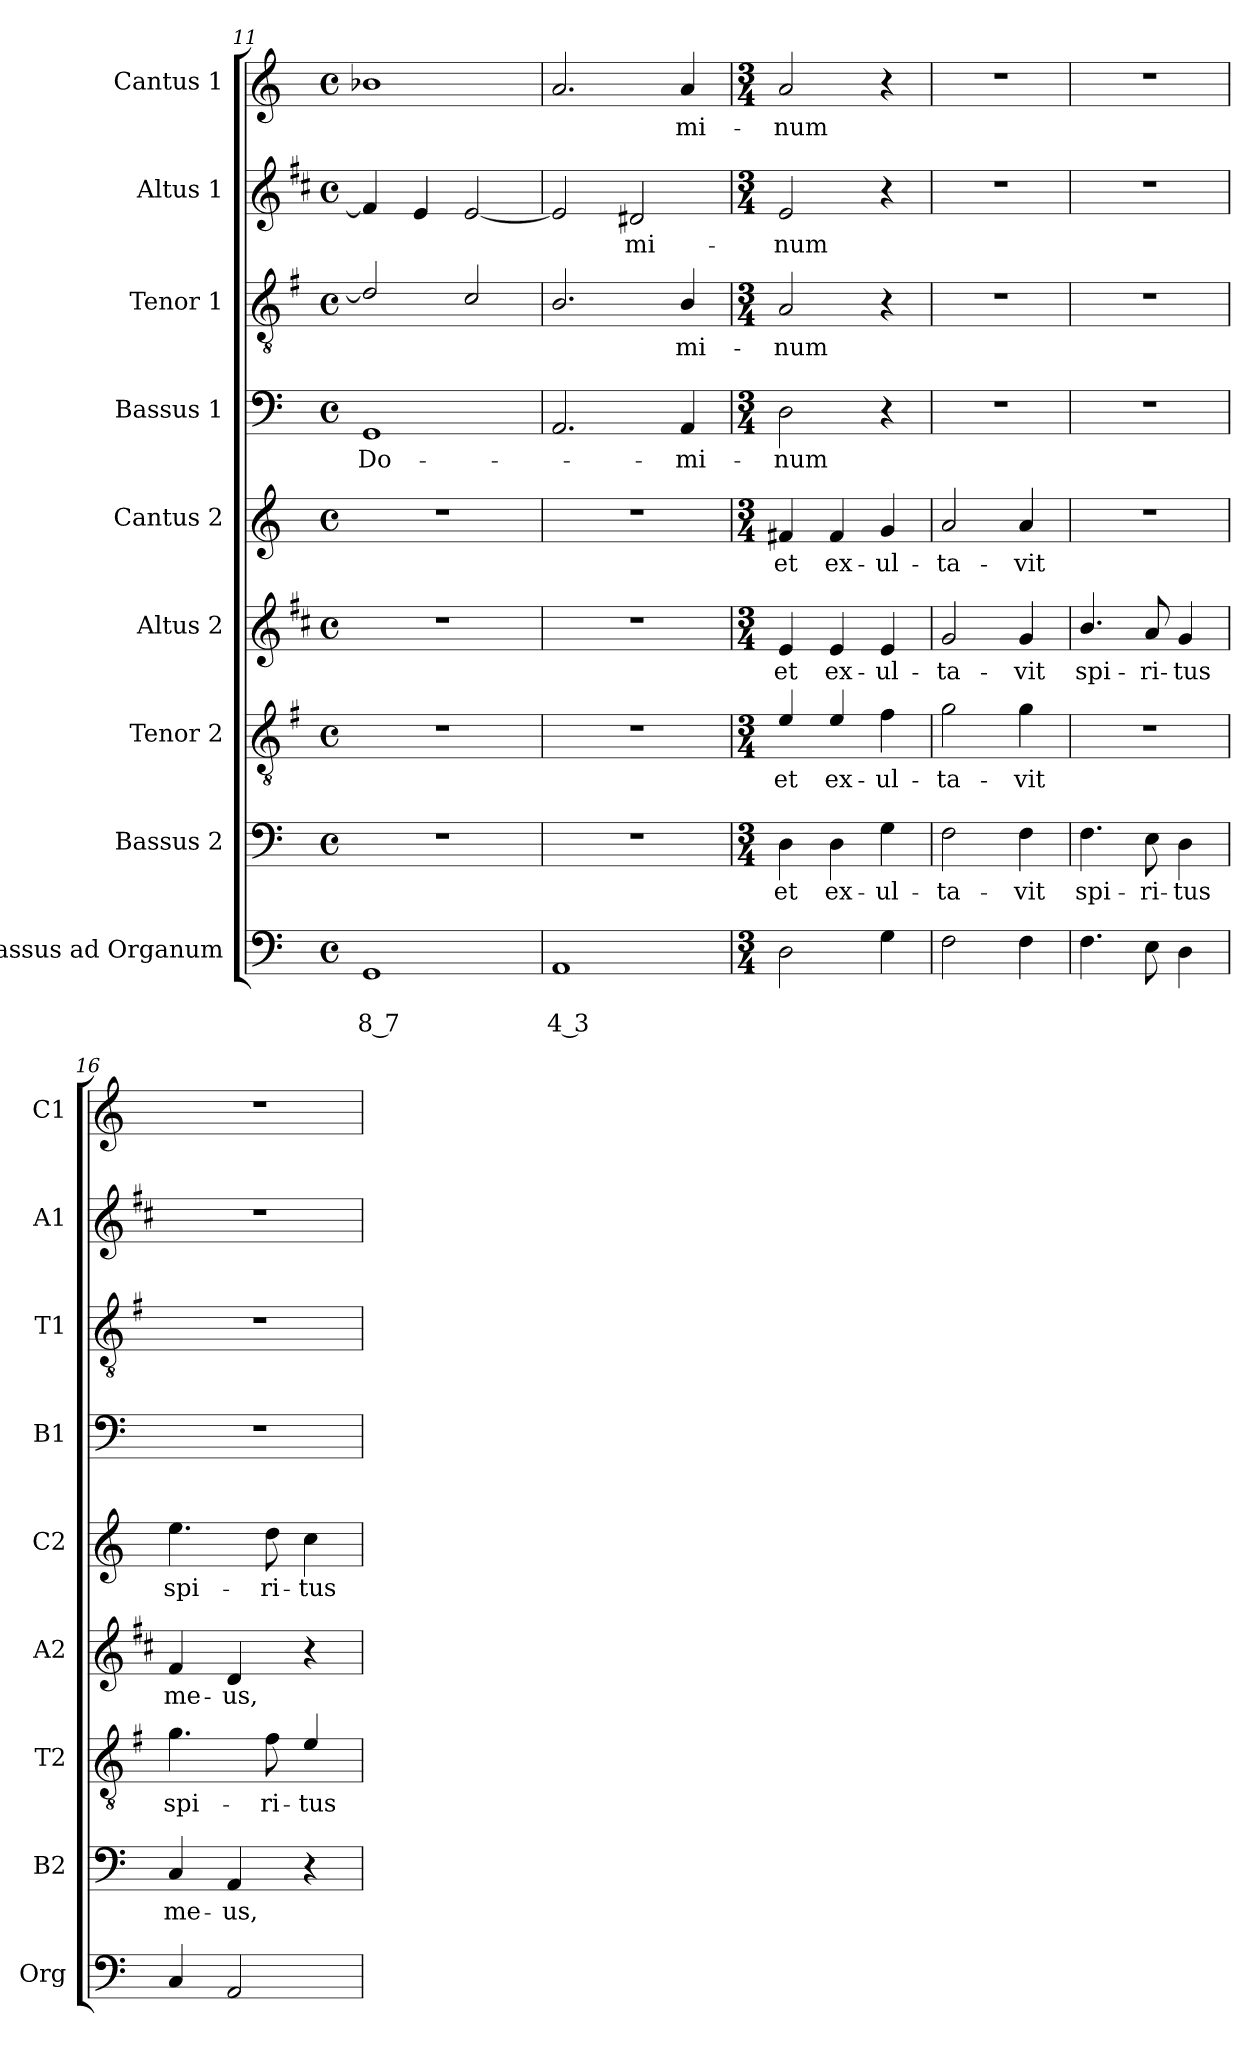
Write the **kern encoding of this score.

**kern	**text	**text	**kern	**text	**kern	**text	**kern	**text	**kern	**text	**kern	**text	**kern	**text	**kern	**text	**kern	**text
*part9	*part9	*part9	*part8	*part8	*part7	*part7	*part6	*part6	*part5	*part5	*part4	*part4	*part3	*part3	*part2	*part2	*part1	*part1
*staff9	*staff9	*staff9	*staff8	*staff8	*staff7	*staff7	*staff6	*staff6	*staff5	*staff5	*staff4	*staff4	*staff3	*staff3	*staff2	*staff2	*staff1	*staff1
*I"Bassus ad Organum	*	*	*I"Bassus 2	*	*I"Tenor 2	*	*I"Altus 2	*	*I"Cantus 2	*	*I"Bassus 1	*	*I"Tenor 1	*	*I"Altus 1	*	*I"Cantus 1	*
*I'Org	*	*	*I'B2	*	*I'T2	*	*I'A2	*	*I'C2	*	*I'B1	*	*I'T1	*	*I'A1	*	*I'C1	*
*clefF4	*	*	*clefF4	*	*clefGv2	*	*clefG2	*	*clefG2	*	*clefF4	*	*clefGv2	*	*clefG2	*	*clefG2	*
*	*	*	*	*	*ITrd4c7	*	*ITrd1c2	*	*	*	*	*	*ITrd4c7	*	*ITrd1c2	*	*	*
*k[]	*	*	*k[]	*	*k[]	*	*k[]	*	*k[]	*	*k[]	*	*k[]	*	*k[]	*	*k[]	*
*C:	*	*	*C:	*	*C:	*	*C:	*	*C:	*	*C:	*	*C:	*	*C:	*	*C:	*
*M4/4	*	*	*M4/4	*	*M4/4	*	*M4/4	*	*M4/4	*	*M4/4	*	*M4/4	*	*M4/4	*	*M4/4	*
*met(c)	*	*	*met(c)	*	*met(c)	*	*met(c)	*	*met(c)	*	*met(c)	*	*met(c)	*	*met(c)	*	*met(c)	*
=11	=11	=11	=11	=11	=11	=11	=11	=11	=11	=11	=11	=11	=11	=11	=11	=11	=11	=11
!	!	!LO:LY:b	!	!	!	!	!	!	!	!	!	!LO:LY:b	!	!	!	!	!	!
1GG	.	8 7	1r	.	1r	.	1r	.	1r	.	1GG	Do-	2G/]	.	4e/]	.	1b-X	.
.	.	.	.	.	.	.	.	.	.	.	.	.	.	.	4d/	.	.	.
.	.	.	.	.	.	.	.	.	.	.	.	.	2F/	.	[2d/	.	.	.
=12	=12	=12	=12	=12	=12	=12	=12	=12	=12	=12	=12	=12	=12	=12	=12	=12	=12	=12
!	!	!LO:LY:b	!	!	!	!	!	!	!	!	!	!	!	!	!	!	!	!
1AA	.	4 3	1r	.	1r	.	1r	.	1r	.	2.AA/	.	2.E/	.	2d/]	.	2.a/	.
!	!	!	!	!	!	!	!	!	!	!	!	!	!	!	!	!LO:LY:b	!	!
.	.	.	.	.	.	.	.	.	.	.	.	.	.	.	2c#X/	-mi-	.	.
!	!	!	!	!	!	!	!	!	!	!	!	!LO:LY:b	!	!LO:LY:b	!	!	!	!LO:LY:b
.	.	.	.	.	.	.	.	.	.	.	4AA/	-mi-	4E/	-mi-	.	.	4a/	-mi-
=13	=13	=13	=13	=13	=13	=13	=13	=13	=13	=13	=13	=13	=13	=13	=13	=13	=13	=13
*M3/4	*	*	*M3/4	*	*M3/4	*	*M3/4	*	*M3/4	*	*M3/4	*	*M3/4	*	*M3/4	*	*M3/4	*
!	!	!	!	!LO:LY:b	!	!LO:LY:b	!	!LO:LY:b	!	!LO:LY:b	!	!LO:LY:b	!	!LO:LY:b	!	!LO:LY:b	!	!LO:LY:b
2D\	.	.	4D\	et	4A/	et	4d/	et	4f#X/	et	2D\	-num	2D/	-num	2d/	-num	2a/	-num
!	!	!	!	!LO:LY:b	!	!LO:LY:b	!	!LO:LY:b	!	!LO:LY:b	!	!	!	!	!	!	!	!
.	.	.	4D\	ex-	4A/	ex-	4d/	ex-	4f#/	ex-	.	.	.	.	.	.	.	.
!	!	!	!	!LO:LY:b	!	!LO:LY:b	!	!LO:LY:b	!	!LO:LY:b	!	!	!	!	!	!	!	!
4G\	.	.	4G\	-ul-	4B\	-ul-	4d/	-ul-	4g/	-ul-	4r	.	4r	.	4r	.	4r	.
=14	=14	=14	=14	=14	=14	=14	=14	=14	=14	=14	=14	=14	=14	=14	=14	=14	=14	=14
!	!	!	!	!LO:LY:b	!	!LO:LY:b	!	!LO:LY:b	!	!LO:LY:b	!	!	!	!	!	!	!	!
2F\	.	.	2F\	-ta-	2c\	-ta-	2f/	-ta-	2a/	-ta-	2.r	.	2.r	.	2.r	.	2.r	.
!	!	!	!	!LO:LY:b	!	!LO:LY:b	!	!LO:LY:b	!	!LO:LY:b	!	!	!	!	!	!	!	!
4F\	.	.	4F\	-vit	4c\	-vit	4f/	-vit	4a/	-vit	.	.	.	.	.	.	.	.
=15	=15	=15	=15	=15	=15	=15	=15	=15	=15	=15	=15	=15	=15	=15	=15	=15	=15	=15
!	!	!	!	!LO:LY:b	!	!	!	!LO:LY:b	!	!	!	!	!	!	!	!	!	!
4.F\	.	.	4.F\	spi-	2.r	.	4.a/	spi-	2.r	.	2.r	.	2.r	.	2.r	.	2.r	.
!	!	!	!	!LO:LY:b	!	!	!	!LO:LY:b	!	!	!	!	!	!	!	!	!	!
8E\	.	.	8E\	-ri-	.	.	8g/	-ri-	.	.	.	.	.	.	.	.	.	.
!	!	!	!	!LO:LY:b	!	!	!	!LO:LY:b	!	!	!	!	!	!	!	!	!	!
4D\	.	.	4D\	-tus	.	.	4f/	-tus	.	.	.	.	.	.	.	.	.	.
=16	=16	=16	=16	=16	=16	=16	=16	=16	=16	=16	=16	=16	=16	=16	=16	=16	=16	=16
!	!	!	!	!LO:LY:b	!	!LO:LY:b	!	!LO:LY:b	!	!LO:LY:b	!	!	!	!	!	!	!	!
4C/	.	.	4C/	me-	4.c\	spi-	4e/	me-	4.ee\	spi-	2.r	.	2.r	.	2.r	.	2.r	.
!	!	!	!	!LO:LY:b	!	!	!	!LO:LY:b	!	!	!	!	!	!	!	!	!	!
2AA/	.	.	4AA/	-us,	.	.	4c/	-us,	.	.	.	.	.	.	.	.	.	.
!	!	!	!	!	!	!LO:LY:b	!	!	!	!LO:LY:b	!	!	!	!	!	!	!	!
.	.	.	.	.	8B\	-ri-	.	.	8dd\	-ri-	.	.	.	.	.	.	.	.
!	!	!	!	!	!	!LO:LY:b	!	!	!	!LO:LY:b	!	!	!	!	!	!	!	!
.	.	.	4r	.	4A/	-tus	4r	.	4cc\	-tus	.	.	.	.	.	.	.	.
=	=	=	=	=	=	=	=	=	=	=	=	=	=	=	=	=	=	=
*-	*-	*-	*-	*-	*-	*-	*-	*-	*-	*-	*-	*-	*-	*-	*-	*-	*-	*-
